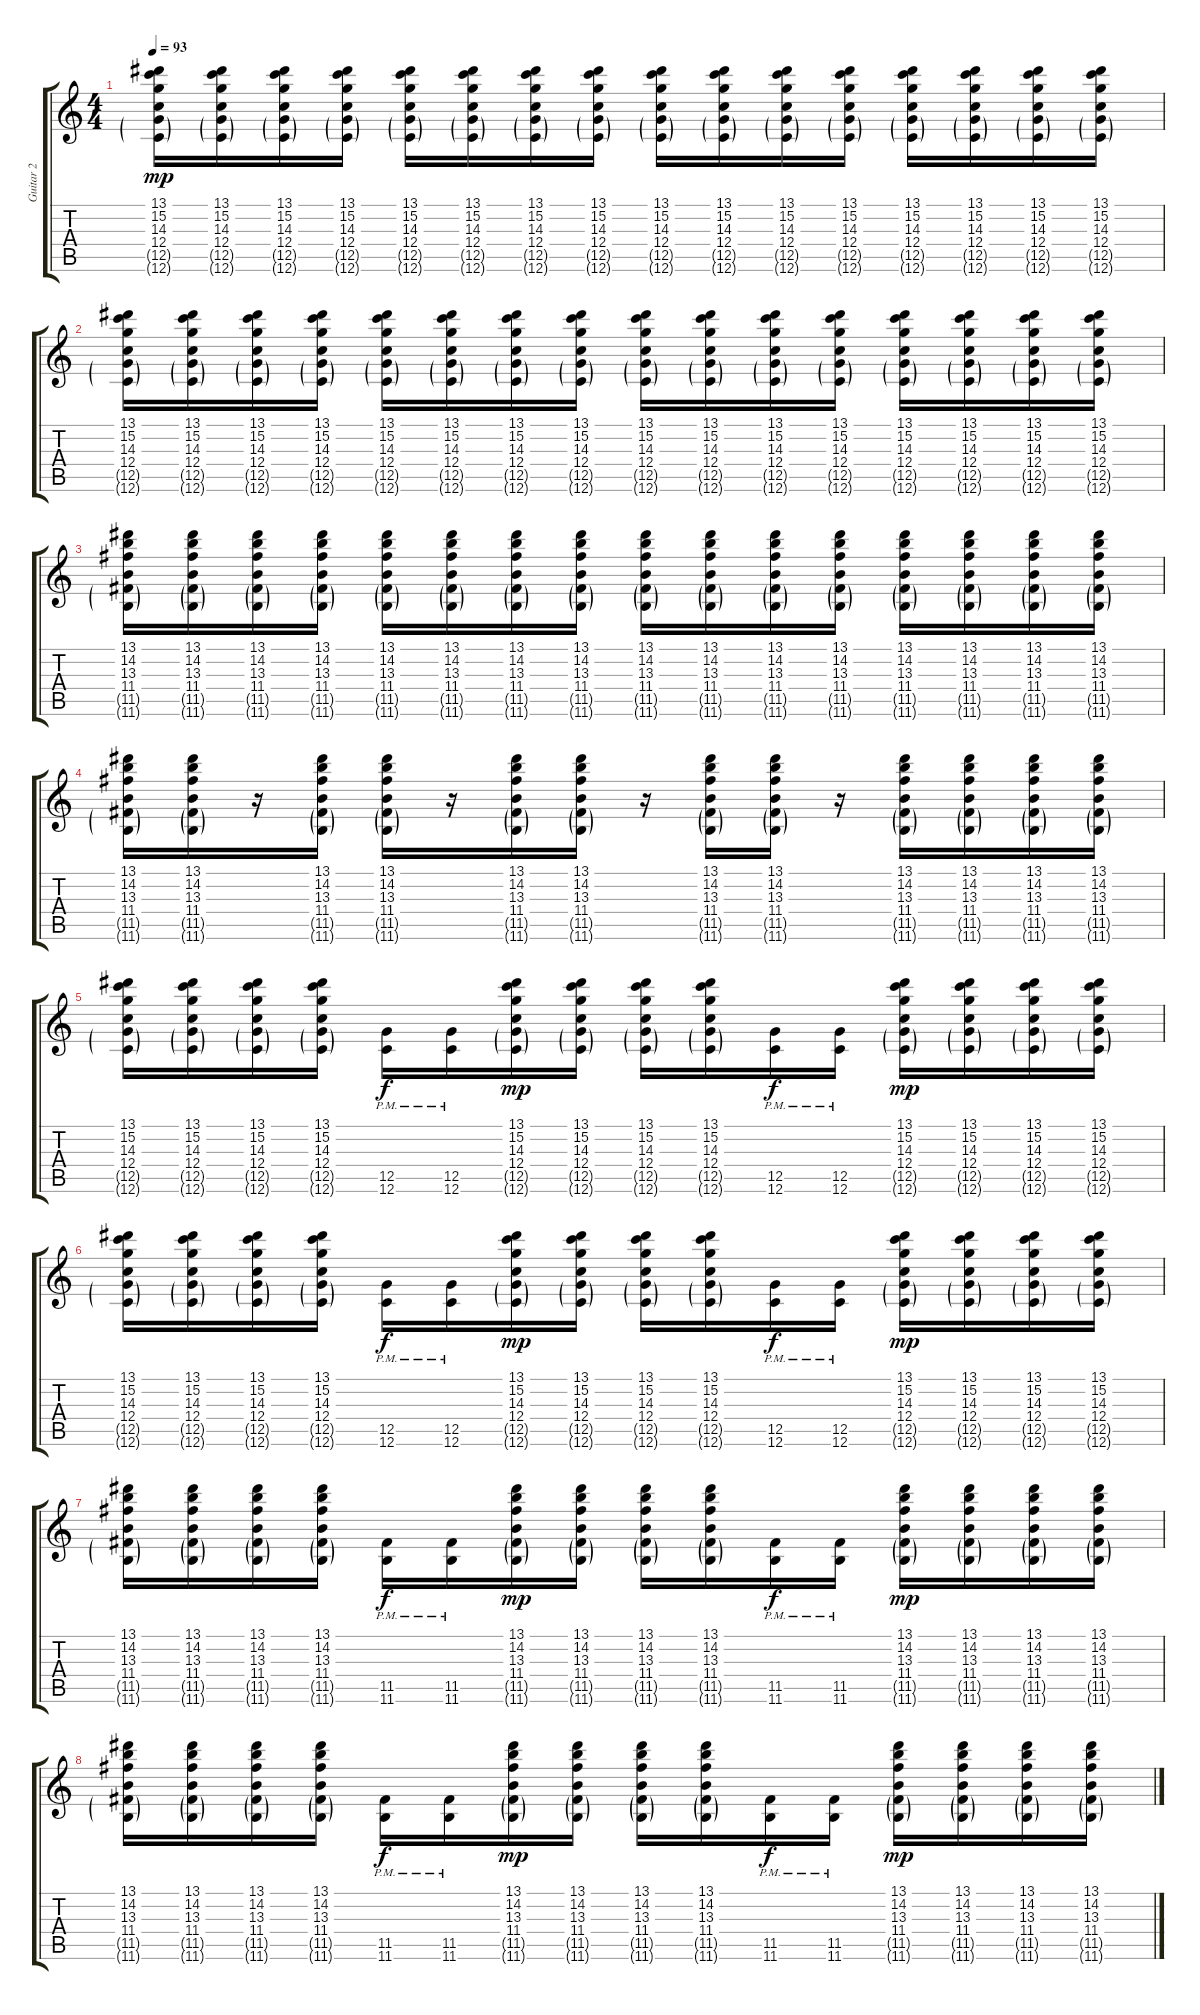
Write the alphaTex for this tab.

\track ("Guitar 2" "Guitar 2") {instrument electricguitarclean}
\staff {score tabs}
\tuning (D4 A3 F3 C3 G2 C2) {hide}
\ts (4 4)
\tempo 93
\clef g2
\ks c
(13.1 15.2 14.3 12.4 12.5{g} 12.6{g}).16{dy mp} (13.1 15.2 14.3 12.4 12.5{g} 12.6{g}).16 (13.1 15.2 14.3 12.4 12.5{g} 12.6{g}).16 (13.1 15.2 14.3 12.4 12.5{g} 12.6{g}).16 (13.1 15.2 14.3 12.4 12.5{g} 12.6{g}).16 (13.1 15.2 14.3 12.4 12.5{g} 12.6{g}).16 (13.1 15.2 14.3 12.4 12.5{g} 12.6{g}).16 (13.1 15.2 14.3 12.4 12.5{g} 12.6{g}).16 (13.1 15.2 14.3 12.4 12.5{g} 12.6{g}).16 (13.1 15.2 14.3 12.4 12.5{g} 12.6{g}).16 (13.1 15.2 14.3 12.4 12.5{g} 12.6{g}).16 (13.1 15.2 14.3 12.4 12.5{g} 12.6{g}).16 (13.1 15.2 14.3 12.4 12.5{g} 12.6{g}).16 (13.1 15.2 14.3 12.4 12.5{g} 12.6{g}).16 (13.1 15.2 14.3 12.4 12.5{g} 12.6{g}).16 (13.1 15.2 14.3 12.4 12.5{g} 12.6{g}).16 |
(13.1 15.2 14.3 12.4 12.5{g} 12.6{g}).16 (13.1 15.2 14.3 12.4 12.5{g} 12.6{g}).16 (13.1 15.2 14.3 12.4 12.5{g} 12.6{g}).16 (13.1 15.2 14.3 12.4 12.5{g} 12.6{g}).16 (13.1 15.2 14.3 12.4 12.5{g} 12.6{g}).16 (13.1 15.2 14.3 12.4 12.5{g} 12.6{g}).16 (13.1 15.2 14.3 12.4 12.5{g} 12.6{g}).16 (13.1 15.2 14.3 12.4 12.5{g} 12.6{g}).16 (13.1 15.2 14.3 12.4 12.5{g} 12.6{g}).16 (13.1 15.2 14.3 12.4 12.5{g} 12.6{g}).16 (13.1 15.2 14.3 12.4 12.5{g} 12.6{g}).16 (13.1 15.2 14.3 12.4 12.5{g} 12.6{g}).16 (13.1 15.2 14.3 12.4 12.5{g} 12.6{g}).16 (13.1 15.2 14.3 12.4 12.5{g} 12.6{g}).16 (13.1 15.2 14.3 12.4 12.5{g} 12.6{g}).16 (13.1 15.2 14.3 12.4 12.5{g} 12.6{g}).16 |
(13.1 14.2 13.3 11.4 11.5{g} 11.6{g}).16 (13.1 14.2 13.3 11.4 11.5{g} 11.6{g}).16 (13.1 14.2 13.3 11.4 11.5{g} 11.6{g}).16 (13.1 14.2 13.3 11.4 11.5{g} 11.6{g}).16 (13.1 14.2 13.3 11.4 11.5{g} 11.6{g}).16 (13.1 14.2 13.3 11.4 11.5{g} 11.6{g}).16 (13.1 14.2 13.3 11.4 11.5{g} 11.6{g}).16 (13.1 14.2 13.3 11.4 11.5{g} 11.6{g}).16 (13.1 14.2 13.3 11.4 11.5{g} 11.6{g}).16 (13.1 14.2 13.3 11.4 11.5{g} 11.6{g}).16 (13.1 14.2 13.3 11.4 11.5{g} 11.6{g}).16 (13.1 14.2 13.3 11.4 11.5{g} 11.6{g}).16 (13.1 14.2 13.3 11.4 11.5{g} 11.6{g}).16 (13.1 14.2 13.3 11.4 11.5{g} 11.6{g}).16 (13.1 14.2 13.3 11.4 11.5{g} 11.6{g}).16 (13.1 14.2 13.3 11.4 11.5{g} 11.6{g}).16 |
(13.1 14.2 13.3 11.4 11.5{g} 11.6{g}).16 (13.1 14.2 13.3 11.4 11.5{g} 11.6{g}).16 r.16 (13.1 14.2 13.3 11.4 11.5{g} 11.6{g}).16 (13.1 14.2 13.3 11.4 11.5{g} 11.6{g}).16 r.16 (13.1 14.2 13.3 11.4 11.5{g} 11.6{g}).16 (13.1 14.2 13.3 11.4 11.5{g} 11.6{g}).16 r.16 (13.1 14.2 13.3 11.4 11.5{g} 11.6{g}).16 (13.1 14.2 13.3 11.4 11.5{g} 11.6{g}).16 r.16 (13.1 14.2 13.3 11.4 11.5{g} 11.6{g}).16 (13.1 14.2 13.3 11.4 11.5{g} 11.6{g}).16 (13.1 14.2 13.3 11.4 11.5{g} 11.6{g}).16 (13.1 14.2 13.3 11.4 11.5{g} 11.6{g}).16 |
(13.1 15.2 14.3 12.4 12.5{g} 12.6{g}).16 (13.1 15.2 14.3 12.4 12.5{g} 12.6{g}).16 (13.1 15.2 14.3 12.4 12.5{g} 12.6{g}).16 (13.1 15.2 14.3 12.4 12.5{g} 12.6{g}).16 (12.5{pm} 12.6{pm}).16{dy f} (12.5{pm} 12.6{pm}).16 (13.1 15.2 14.3 12.4 12.5{g} 12.6{g}).16{dy mp} (13.1 15.2 14.3 12.4 12.5{g} 12.6{g}).16 (13.1 15.2 14.3 12.4 12.5{g} 12.6{g}).16 (13.1 15.2 14.3 12.4 12.5{g} 12.6{g}).16 (12.5{pm} 12.6{pm}).16{dy f} (12.5{pm} 12.6{pm}).16 (13.1 15.2 14.3 12.4 12.5{g} 12.6{g}).16{dy mp} (13.1 15.2 14.3 12.4 12.5{g} 12.6{g}).16 (13.1 15.2 14.3 12.4 12.5{g} 12.6{g}).16 (13.1 15.2 14.3 12.4 12.5{g} 12.6{g}).16 |
(13.1 15.2 14.3 12.4 12.5{g} 12.6{g}).16 (13.1 15.2 14.3 12.4 12.5{g} 12.6{g}).16 (13.1 15.2 14.3 12.4 12.5{g} 12.6{g}).16 (13.1 15.2 14.3 12.4 12.5{g} 12.6{g}).16 (12.5{pm} 12.6{pm}).16{dy f} (12.5{pm} 12.6{pm}).16 (13.1 15.2 14.3 12.4 12.5{g} 12.6{g}).16{dy mp} (13.1 15.2 14.3 12.4 12.5{g} 12.6{g}).16 (13.1 15.2 14.3 12.4 12.5{g} 12.6{g}).16 (13.1 15.2 14.3 12.4 12.5{g} 12.6{g}).16 (12.5{pm} 12.6{pm}).16{dy f} (12.5{pm} 12.6{pm}).16 (13.1 15.2 14.3 12.4 12.5{g} 12.6{g}).16{dy mp} (13.1 15.2 14.3 12.4 12.5{g} 12.6{g}).16 (13.1 15.2 14.3 12.4 12.5{g} 12.6{g}).16 (13.1 15.2 14.3 12.4 12.5{g} 12.6{g}).16 |
(13.1 14.2 13.3 11.4 11.5{g} 11.6{g}).16 (13.1 14.2 13.3 11.4 11.5{g} 11.6{g}).16 (13.1 14.2 13.3 11.4 11.5{g} 11.6{g}).16 (13.1 14.2 13.3 11.4 11.5{g} 11.6{g}).16 (11.5{pm} 11.6{pm}).16{dy f} (11.5{pm} 11.6{pm}).16 (13.1 14.2 13.3 11.4 11.5{g} 11.6{g}).16{dy mp} (13.1 14.2 13.3 11.4 11.5{g} 11.6{g}).16 (13.1 14.2 13.3 11.4 11.5{g} 11.6{g}).16 (13.1 14.2 13.3 11.4 11.5{g} 11.6{g}).16 (11.5{pm} 11.6{pm}).16{dy f} (11.5{pm} 11.6{pm}).16 (13.1 14.2 13.3 11.4 11.5{g} 11.6{g}).16{dy mp} (13.1 14.2 13.3 11.4 11.5{g} 11.6{g}).16 (13.1 14.2 13.3 11.4 11.5{g} 11.6{g}).16 (13.1 14.2 13.3 11.4 11.5{g} 11.6{g}).16 |
(13.1 14.2 13.3 11.4 11.5{g} 11.6{g}).16 (13.1 14.2 13.3 11.4 11.5{g} 11.6{g}).16 (13.1 14.2 13.3 11.4 11.5{g} 11.6{g}).16 (13.1 14.2 13.3 11.4 11.5{g} 11.6{g}).16 (11.5{pm} 11.6{pm}).16{dy f} (11.5{pm} 11.6{pm}).16 (13.1 14.2 13.3 11.4 11.5{g} 11.6{g}).16{dy mp} (13.1 14.2 13.3 11.4 11.5{g} 11.6{g}).16 (13.1 14.2 13.3 11.4 11.5{g} 11.6{g}).16 (13.1 14.2 13.3 11.4 11.5{g} 11.6{g}).16 (11.5{pm} 11.6{pm}).16{dy f} (11.5{pm} 11.6{pm}).16 (13.1 14.2 13.3 11.4 11.5{g} 11.6{g}).16{dy mp} (13.1 14.2 13.3 11.4 11.5{g} 11.6{g}).16 (13.1 14.2 13.3 11.4 11.5{g} 11.6{g}).16 (13.1 14.2 13.3 11.4 11.5{g} 11.6{g}).16
